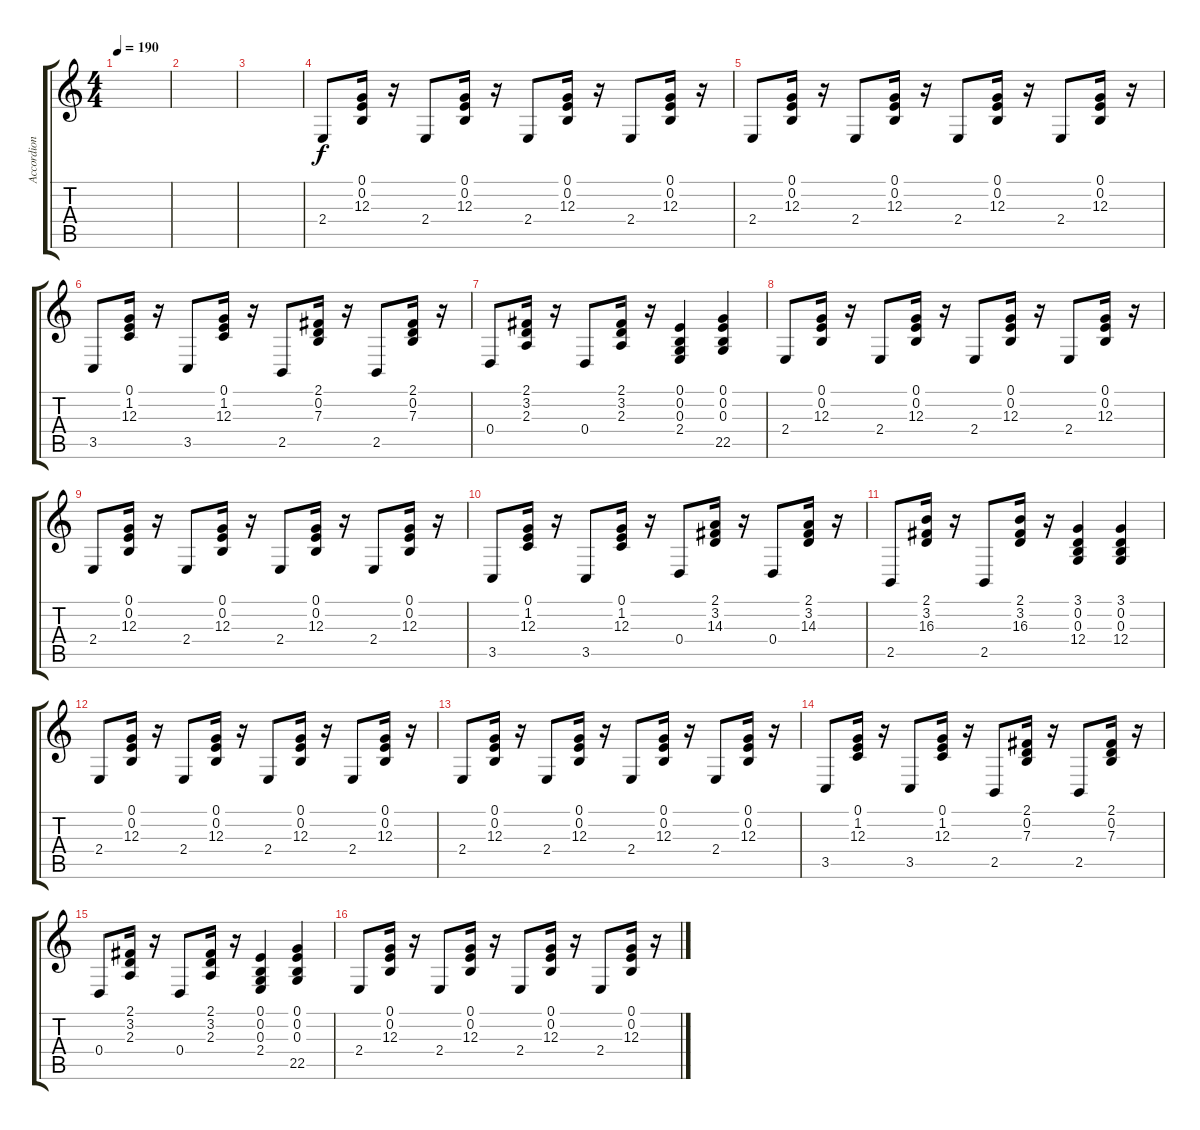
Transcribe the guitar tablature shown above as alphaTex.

\track ("Accordion" "Accordion") {instrument accordion}
\staff {score tabs}
\tuning (E4 B3 G3 D3 A2 E2) {hide}
\ts (4 4)
\tempo 190
\clef g2
\ks c
|
|
|
2.4.8 (0.1 0.2 12.3).16 r.16 2.4.8 (0.1 0.2 12.3).16 r.16 2.4.8 (0.1 0.2 12.3).16 r.16 2.4.8 (0.1 0.2 12.3).16 r.16 |
2.4.8 (0.1 0.2 12.3).16 r.16 2.4.8 (0.1 0.2 12.3).16 r.16 2.4.8 (0.1 0.2 12.3).16 r.16 2.4.8 (0.1 0.2 12.3).16 r.16 |
3.5.8 (0.1 1.2 12.3).16 r.16 3.5.8 (0.1 1.2 12.3).16 r.16 2.5.8 (2.1 0.2 7.3).16 r.16 2.5.8 (2.1 0.2 7.3).16 r.16 |
0.4.8 (2.1 3.2 2.3).16 r.16 0.4.8 (2.1 3.2 2.3).16 r.16 (0.1 0.2 0.3 2.4).4 (0.1 0.2 0.3 22.5).4 |
2.4.8 (0.1 0.2 12.3).16 r.16 2.4.8 (0.1 0.2 12.3).16 r.16 2.4.8 (0.1 0.2 12.3).16 r.16 2.4.8 (0.1 0.2 12.3).16 r.16 |
2.4.8 (0.1 0.2 12.3).16 r.16 2.4.8 (0.1 0.2 12.3).16 r.16 2.4.8 (0.1 0.2 12.3).16 r.16 2.4.8 (0.1 0.2 12.3).16 r.16 |
3.5.8 (0.1 1.2 12.3).16 r.16 3.5.8 (0.1 1.2 12.3).16 r.16 0.4.8 (2.1 3.2 14.3).16 r.16 0.4.8 (2.1 3.2 14.3).16 r.16 |
2.5.8 (2.1 3.2 16.3).16 r.16 2.5.8 (2.1 3.2 16.3).16 r.16 (3.1 0.2 0.3 12.4).4 (3.1 0.2 0.3 12.4).4 |
2.4.8 (0.1 0.2 12.3).16 r.16 2.4.8 (0.1 0.2 12.3).16 r.16 2.4.8 (0.1 0.2 12.3).16 r.16 2.4.8 (0.1 0.2 12.3).16 r.16 |
2.4.8 (0.1 0.2 12.3).16 r.16 2.4.8 (0.1 0.2 12.3).16 r.16 2.4.8 (0.1 0.2 12.3).16 r.16 2.4.8 (0.1 0.2 12.3).16 r.16 |
3.5.8 (0.1 1.2 12.3).16 r.16 3.5.8 (0.1 1.2 12.3).16 r.16 2.5.8 (2.1 0.2 7.3).16 r.16 2.5.8 (2.1 0.2 7.3).16 r.16 |
0.4.8 (2.1 3.2 2.3).16 r.16 0.4.8 (2.1 3.2 2.3).16 r.16 (0.1 0.2 0.3 2.4).4 (0.1 0.2 0.3 22.5).4 |
2.4.8 (0.1 0.2 12.3).16 r.16 2.4.8 (0.1 0.2 12.3).16 r.16 2.4.8 (0.1 0.2 12.3).16 r.16 2.4.8 (0.1 0.2 12.3).16 r.16
